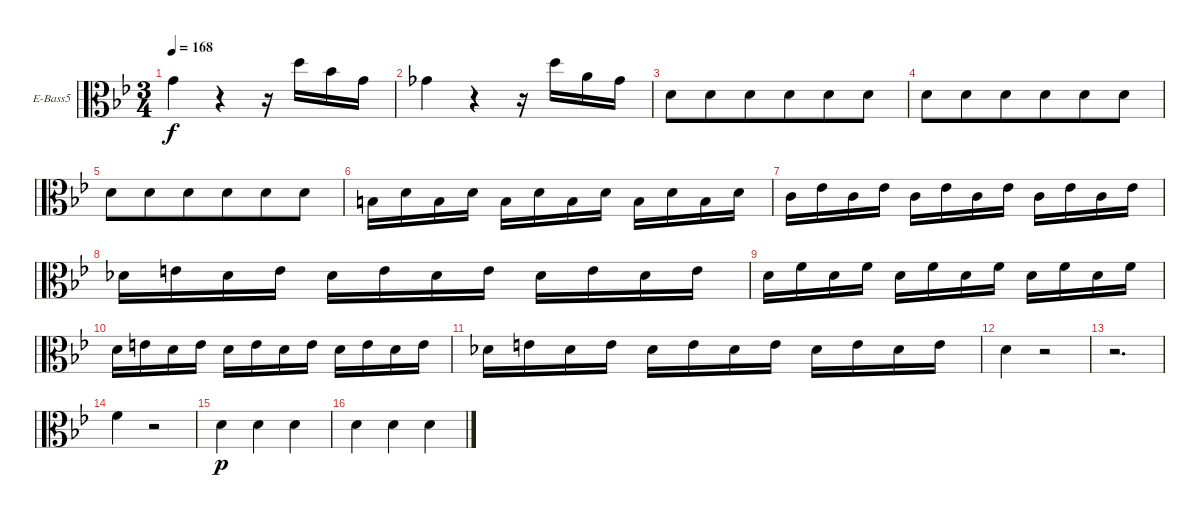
\defaultSystemsLayout 4
\bracketExtendMode groupsimilarinstruments
\firstSystemTrackNameOrientation horizontal
\otherSystemsTrackNameOrientation horizontal
\track ("Viola" "E-Bass5") {instrument electricbassfinger}
\staff {score}
\tuning (G2 D2 A1 E1 B0)
\ts (3 4)
\tempo 168
\clef c3
\ks gminor
17.2.4{dy f} r.4 r.16 19.1.16 20.2.16 17.2.16 |
16.2.4 r.4 r.16 19.1.16 19.2.16 21.3.16 |
12.2.8{beam merge} 12.2.8{beam merge} 12.2.8{beam merge} 12.2.8{beam merge} 12.2.8{beam merge} 12.2.8{beam merge} |
12.2.8{beam merge} 12.2.8{beam merge} 12.2.8{beam merge} 12.2.8{beam merge} 12.2.8{beam merge} 12.2.8{beam merge} |
12.2.8{beam merge} 12.2.8{beam merge} 12.2.8{beam merge} 12.2.8{beam merge} 12.2.8{beam merge} 12.2.8 |
14.3.16 12.2.16 14.3.16 12.2.16 14.3.16 12.2.16 14.3.16 12.2.16 14.3.16 12.2.16 14.3.16 12.2.16 |
10.2.16 8.1.16 10.2.16 8.1.16 10.2.16 8.1.16 10.2.16 8.1.16 10.2.16 8.1.16 10.2.16 8.1.16 |
11.2.16 14.2.16 11.2.16 14.2.16 11.2.16 14.2.16 11.2.16 14.2.16 11.2.16 14.2.16 11.2.16 14.2.16 |
12.2.16 10.1.16 12.2.16 10.1.16 12.2.16 10.1.16 12.2.16 10.1.16 12.2.16 10.1.16 12.2.16 10.1.16 |
12.2.16 14.2.16 12.2.16 14.2.16 12.2.16 14.2.16 12.2.16 14.2.16 12.2.16 14.2.16 12.2.16 14.2.16 |
16.3.16 19.3.16 16.3.16 19.3.16 16.3.16 19.3.16 16.3.16 19.3.16 16.3.16 19.3.16 16.3.16 19.3.16 |
17.3.4 r.2 |
r.2{d} |
10.1.4 r.2 |
7.1.4{dy p} 7.1.4 7.1.4 |
7.1.4 7.1.4 7.1.4
